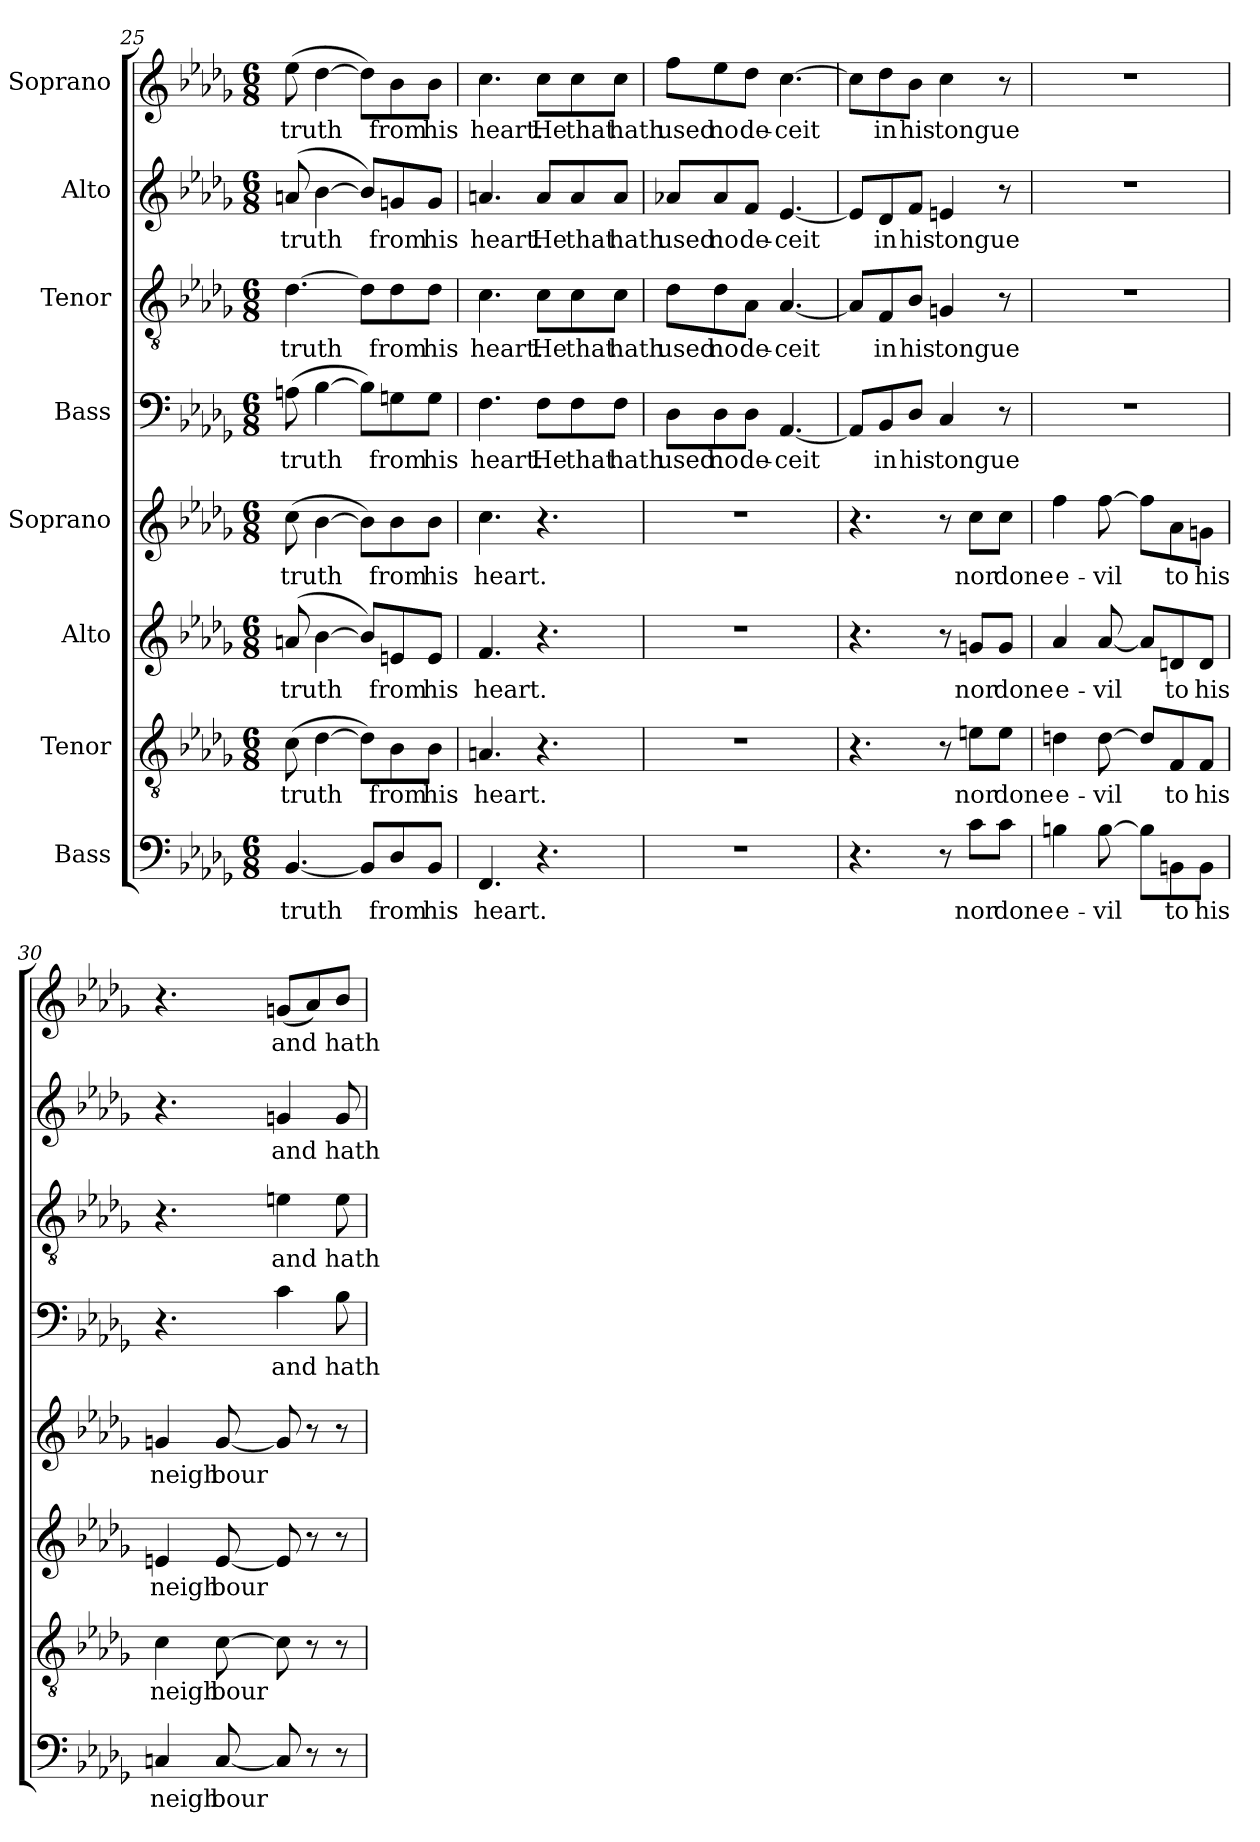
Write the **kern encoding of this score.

**kern	**text	**kern	**text	**kern	**text	**kern	**text	**kern	**text	**kern	**text	**kern	**text	**kern	**text
*part8	*part8	*part7	*part7	*part6	*part6	*part5	*part5	*part4	*part4	*part3	*part3	*part2	*part2	*part1	*part1
*staff8	*staff8	*staff7	*staff7	*staff6	*staff6	*staff5	*staff5	*staff4	*staff4	*staff3	*staff3	*staff2	*staff2	*staff1	*staff1
*I"Bass	*	*I"Tenor	*	*I"Alto	*	*I"Soprano	*	*I"Bass	*	*I"Tenor	*	*I"Alto	*	*I"Soprano	*
*clefF4	*	*clefGv2	*	*clefG2	*	*clefG2	*	*clefF4	*	*clefGv2	*	*clefG2	*	*clefG2	*
*k[b-e-a-d-g-]	*	*k[b-e-a-d-g-]	*	*k[b-e-a-d-g-]	*	*k[b-e-a-d-g-]	*	*k[b-e-a-d-g-]	*	*k[b-e-a-d-g-]	*	*k[b-e-a-d-g-]	*	*k[b-e-a-d-g-]	*
*D-:	*	*D-:	*	*D-:	*	*D-:	*	*D-:	*	*D-:	*	*D-:	*	*D-:	*
*M6/8	*	*M6/8	*	*M6/8	*	*M6/8	*	*M6/8	*	*M6/8	*	*M6/8	*	*M6/8	*
=25	=25	=25	=25	=25	=25	=25	=25	=25	=25	=25	=25	=25	=25	=25	=25
!	!LO:LY:b	!	!LO:LY:b	!	!LO:LY:b	!	!LO:LY:b	!	!LO:LY:b	!	!LO:LY:b	!	!LO:LY:b	!	!LO:LY:b
[<4.BB-/	truth	(>8c\	truth	(>8an/	truth	(>8cc\	truth	(>8An\	truth	[>4.d-\	truth	(>8an/	truth	(>8ee-\	truth
.	.	[>4d-\	.	[>4b-\	.	[>4b-\	.	[>4B-\	.	.	.	[>4b-\	.	[>4dd-\	.
8BB-/L]	.	8d-\L])	.	8b-/L])	.	8b-\L])	.	8B-\L])	.	8d-\L]	.	8b-/L])	.	8dd-\L])	.
!	!LO:LY:b:cj	!	!LO:LY:b:cj	!	!LO:LY:b:cj	!	!LO:LY:b:cj	!	!LO:LY:b:cj	!	!LO:LY:b:cj	!	!LO:LY:b:cj	!	!LO:LY:b:cj
8D-/	from	8B-\	from	8en/	from	8b-\	from	8Gn\	from	8d-\	from	8gn/	from	8b-\	from
!	!LO:LY:b:cj	!	!LO:LY:b:cj	!	!LO:LY:b:cj	!	!LO:LY:b:cj	!	!LO:LY:b:cj	!	!LO:LY:b:cj	!	!LO:LY:b:cj	!	!LO:LY:b:cj
8BB-/J	his	8B-\J	his	8e/J	his	8b-\J	his	8G\J	his	8d-\J	his	8g/J	his	8b-\J	his
=26	=26	=26	=26	=26	=26	=26	=26	=26	=26	=26	=26	=26	=26	=26	=26
!	!LO:LY:b:cj	!	!LO:LY:b:cj	!	!LO:LY:b:cj	!	!LO:LY:b:cj	!	!LO:LY:b:cj	!	!LO:LY:b:cj	!	!LO:LY:b:cj	!	!LO:LY:b:cj
4.FF/	heart.	4.An/	heart.	4.f/	heart.	4.cc\	heart.	4.F\	heart.	4.c\	heart.	4.an/	heart.	4.cc\	heart.
!	!	!	!	!	!	!	!	!	!LO:LY:b:cj	!	!LO:LY:b:cj	!	!LO:LY:b:cj	!	!LO:LY:b:cj
4.r	.	4.r	.	4.r	.	4.r	.	8F\L	He	8c\L	He	8a/L	He	8cc\L	He
!	!	!	!	!	!	!	!	!	!LO:LY:b:cj	!	!LO:LY:b:cj	!	!LO:LY:b:cj	!	!LO:LY:b:cj
.	.	.	.	.	.	.	.	8F\	that	8c\	that	8a/	that	8cc\	that
!	!	!	!	!	!	!	!	!	!LO:LY:b:cj	!	!LO:LY:b:cj	!	!LO:LY:b:cj	!	!LO:LY:b:cj
.	.	.	.	.	.	.	.	8F\J	hath	8c\J	hath	8a/J	hath	8cc\J	hath
=27	=27	=27	=27	=27	=27	=27	=27	=27	=27	=27	=27	=27	=27	=27	=27
!LO:N:vis=1	!	!LO:N:vis=1	!	!LO:N:vis=1	!	!LO:N:vis=1	!	!	!LO:LY:b:cj	!	!LO:LY:b:cj	!	!LO:LY:b:cj	!	!LO:LY:b:cj
2.r	.	2.r	.	2.r	.	2.r	.	8D-\L	used	8d-\L	used	8a-X/L	used	8ff\L	used
!	!	!	!	!	!	!	!	!	!LO:LY:b:cj	!	!LO:LY:b:cj	!	!LO:LY:b:cj	!	!LO:LY:b:cj
.	.	.	.	.	.	.	.	8D-\	no	8d-\	no	8a-/	no	8ee-\	no
!	!	!	!	!	!	!	!	!	!LO:LY:b:cj	!	!LO:LY:b:cj	!	!LO:LY:b:cj	!	!LO:LY:b:cj
.	.	.	.	.	.	.	.	8D-\J	de-	8A-\J	de-	8f/J	de-	8dd-\J	de-
!	!	!	!	!	!	!	!	!	!LO:LY:b	!	!LO:LY:b	!	!LO:LY:b	!	!LO:LY:b
.	.	.	.	.	.	.	.	[<4.AA-/	-ceit	[<4.A-/	-ceit	[<4.e-/	-ceit	[>4.cc\	-ceit
=28	=28	=28	=28	=28	=28	=28	=28	=28	=28	=28	=28	=28	=28	=28	=28
4.r	.	4.r	.	4.r	.	4.r	.	8AA-/L]	.	8A-/L]	.	8e-/L]	.	8cc\L]	.
!	!	!	!	!	!	!	!	!	!LO:LY:b:cj	!	!LO:LY:b:cj	!	!LO:LY:b:cj	!	!LO:LY:b:cj
.	.	.	.	.	.	.	.	8BB-/	in	8F/	in	8d-/	in	8dd-\	in
!	!	!	!	!	!	!	!	!	!LO:LY:b:cj	!	!LO:LY:b:cj	!	!LO:LY:b:cj	!	!LO:LY:b:cj
.	.	.	.	.	.	.	.	8D-/J	his	8B-/J	his	8f/J	his	8b-\J	his
!	!	!	!	!	!	!	!	!	!LO:LY:b:cj	!	!LO:LY:b:cj	!	!LO:LY:b:cj	!	!LO:LY:b:cj
8r	.	8r	.	8r	.	8r	.	4C/	tongue	4Gn/	tongue	4en/	tongue	4cc\	tongue
!	!LO:LY:b:cj	!	!LO:LY:b:cj	!	!LO:LY:b:cj	!	!LO:LY:b:cj	!	!	!	!	!	!	!	!
8c\L	nor	8en\L	nor	8gn/L	nor	8cc\L	nor	.	.	.	.	.	.	.	.
!	!LO:LY:b:cj	!	!LO:LY:b:cj	!	!LO:LY:b:cj	!	!LO:LY:b:cj	!	!	!	!	!	!	!	!
8c\J	done	8e\J	done	8g/J	done	8cc\J	done	8r	.	8r	.	8r	.	8r	.
!!LO:PB:g=z
=29	=29	=29	=29	=29	=29	=29	=29	=29	=29	=29	=29	=29	=29	=29	=29
!	!LO:LY:b:cj	!	!LO:LY:b:cj	!	!LO:LY:b:cj	!	!LO:LY:b:cj	!LO:N:vis=1	!	!LO:N:vis=1	!	!LO:N:vis=1	!	!LO:N:vis=1	!
4Bn\	e-	4dn\	e-	4a-/	e-	4ff\	e-	2.r	.	2.r	.	2.r	.	2.r	.
!	!LO:LY:b:cj	!	!LO:LY:b:cj	!	!LO:LY:b:cj	!	!LO:LY:b:cj	!	!	!	!	!	!	!	!
[>8B\	-vil	[>8d\	-vil	[<8a-/	-vil	[>8ff\	-vil	.	.	.	.	.	.	.	.
8B\L]	.	8d/L]	.	8a-/L]	.	8ff\L]	.	.	.	.	.	.	.	.	.
!	!LO:LY:b:cj	!	!LO:LY:b:cj	!	!LO:LY:b:cj	!	!LO:LY:b:cj	!	!	!	!	!	!	!	!
8BBn\	to	8F/	to	8dn/	to	8a-\	to	.	.	.	.	.	.	.	.
!	!LO:LY:b:cj	!	!LO:LY:b:cj	!	!LO:LY:b:cj	!	!LO:LY:b:cj	!	!	!	!	!	!	!	!
8BB\J	his	8F/J	his	8d/J	his	8gn\J	his	.	.	.	.	.	.	.	.
=30	=30	=30	=30	=30	=30	=30	=30	=30	=30	=30	=30	=30	=30	=30	=30
!	!LO:LY:b:cj	!	!LO:LY:b:cj	!	!LO:LY:b:cj	!	!LO:LY:b:cj	!	!	!	!	!	!	!	!
4Cn/	neigh	4c\	neigh	4en/	neigh	4gn/	neigh	4.r	.	4.r	.	4.r	.	4.r	.
!	!LO:LY:b	!	!LO:LY:b	!	!LO:LY:b	!	!LO:LY:b	!	!	!	!	!	!	!	!
[<8C/	bour	[>8c\	bour	[<8e/	bour	[<8g/	bour	.	.	.	.	.	.	.	.
!	!	!	!	!	!	!	!	!	!LO:LY:b	!	!LO:LY:b	!	!LO:LY:b	!	!LO:LY:b
8C/]	.	8c\]	.	8e/]	.	8g/]	.	4c\	and	4en\	and	4gn/	and	(<8gn/L	and
8r	.	8r	.	8r	.	8r	.	.	.	.	.	.	.	8a-/)	.
!	!	!	!	!	!	!	!	!	!LO:LY:b:cj	!	!LO:LY:b:cj	!	!LO:LY:b:cj	!	!LO:LY:b:cj
8r	.	8r	.	8r	.	8r	.	8B-\	hath	8e\	hath	8g/	hath	8b-/J	hath
=	=	=	=	=	=	=	=	=	=	=	=	=	=	=	=
*-	*-	*-	*-	*-	*-	*-	*-	*-	*-	*-	*-	*-	*-	*-	*-
